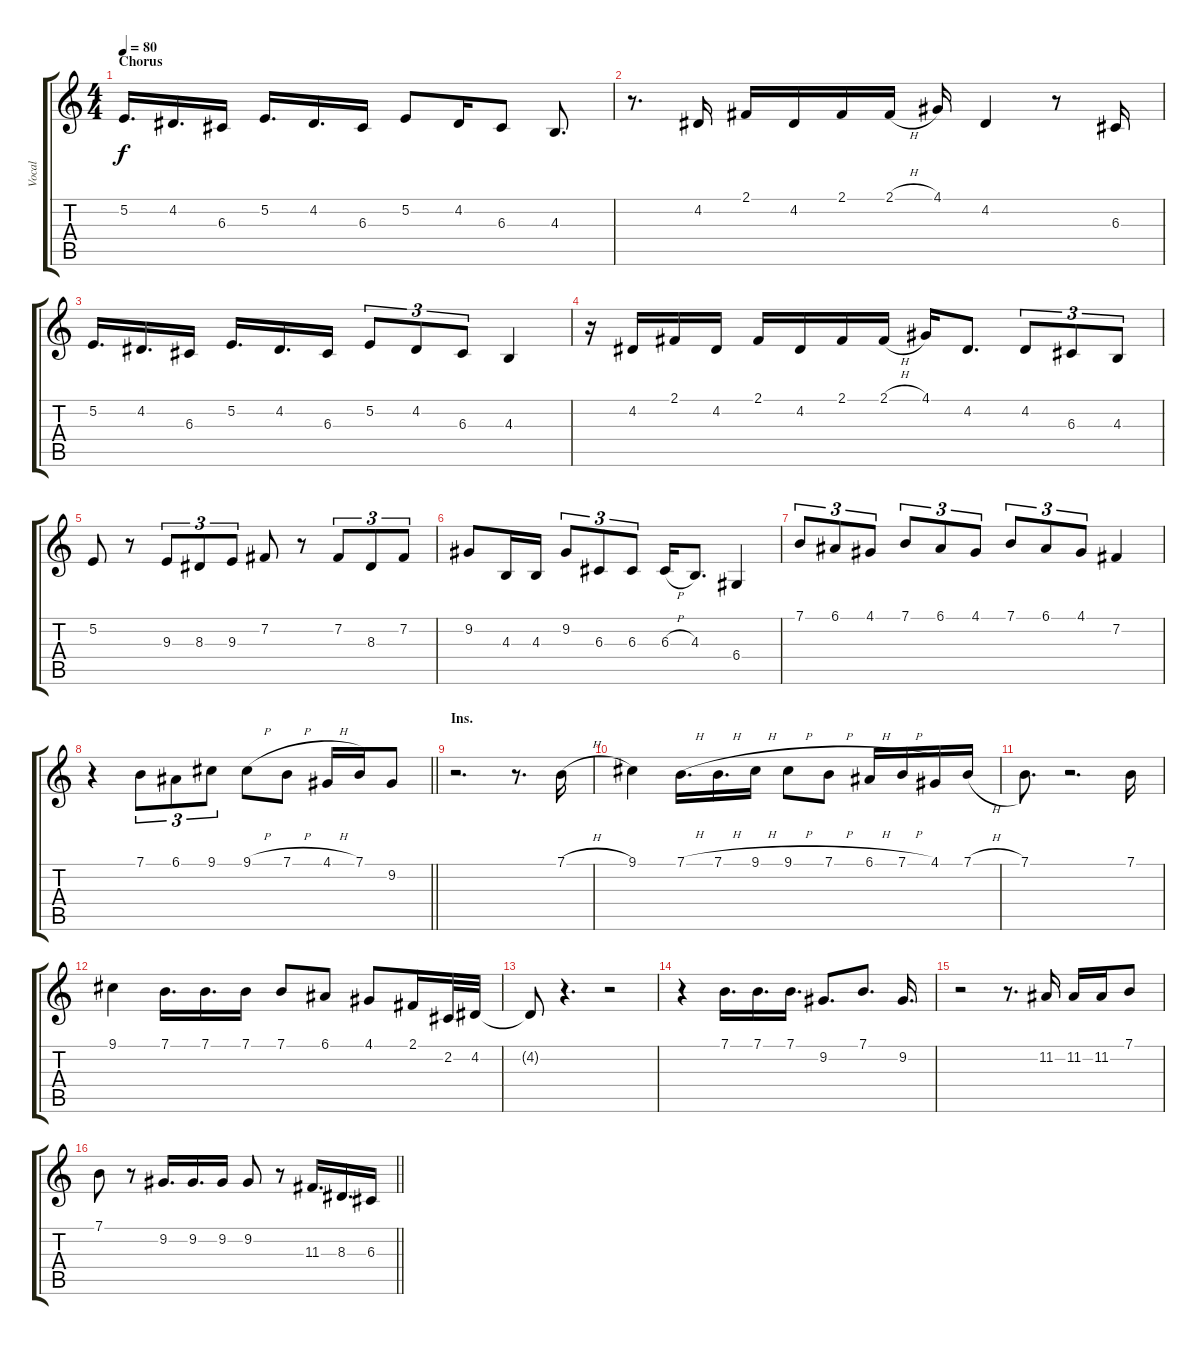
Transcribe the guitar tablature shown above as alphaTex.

\track ("Vocal" "Vocal") {instrument acousticgrandpiano}
\staff {score tabs}
\tuning (E4 B3 G3 D3 A2 E2) {hide}
\ts (4 4)
\section ("" "Chorus")
\tempo 80
\clef g2
\ks c
5.2.16{d dy f} 4.2.16{d} 6.3.16 5.2.16{d} 4.2.16{d} 6.3.16 5.2.8 4.2.16 6.3.8 4.3.8{d} |
r.8{d} 4.2.16 2.1.16 4.2.16 2.1.16 2.1{h}.16 4.1.16 4.2.4 r.8 6.3.16 |
5.2.16{d} 4.2.16{d} 6.3.16 5.2.16{d} 4.2.16{d} 6.3.16 5.2.8{tu (3 2)} 4.2.8{tu (3 2)} 6.3.8{tu (3 2)} 4.3.4 |
r.16 4.2.16 2.1.16 4.2.16 2.1.16 4.2.16 2.1.16 2.1{h}.16 4.1.16 4.2.8{d} 4.2.8{tu (3 2)} 6.3.8{tu (3 2)} 4.3.8{tu (3 2)} |
5.2.8 r.8 9.3.8{tu (3 2)} 8.3.8{tu (3 2)} 9.3.8{tu (3 2)} 7.2.8 r.8 7.2.8{tu (3 2)} 8.3.8{tu (3 2)} 7.2.8{tu (3 2)} |
9.2.8 4.3.16 4.3.16 9.2.8{tu (3 2)} 6.3.8{tu (3 2)} 6.3.8{tu (3 2)} 6.3{h}.16 4.3.8{d} 6.4.4 |
7.1.8{tu (3 2)} 6.1.8{tu (3 2)} 4.1.8{tu (3 2)} 7.1.8{tu (3 2)} 6.1.8{tu (3 2)} 4.1.8{tu (3 2)} 7.1.8{tu (3 2)} 6.1.8{tu (3 2)} 4.1.8{tu (3 2)} 7.2.4 |
\barLineRight lightlight
r.4 7.1.8{tu (3 2)} 6.1.8{tu (3 2)} 9.1.8{tu (3 2)} 9.1{h}.8 7.1{h}.8 4.1{h}.16 7.1.16 9.2.8 |
\section ("" "Ins.")
r.2{d} r.8{d} 7.1{h}.16 |
9.1.4 7.1{h}.16{d} 7.1{h}.16{d} 9.1{h}.16 9.1{h}.8 7.1{h}.8 6.1{h}.16 7.1{h}.16 4.1.16 7.1{h}.16 |
7.1.8{d} r.2{d} 7.1.16 |
9.1.4 7.1.16{d} 7.1.16{d} 7.1.16 7.1.8 6.1.8 4.1.8 2.1.16 2.2.32 4.2.32 |
4.2{t}.8 r.4{d} r.2 |
r.4 7.1.16{d} 7.1.16{d} 7.1.16{d} 9.2.8{d} 7.1.8{d} 9.2.16{d} |
r.2 r.8{d} 11.2.16 11.2.16 11.2.16 7.1.8 |
\barLineRight lightlight
7.1.8 r.8 9.2.16{d} 9.2.16{d} 9.2.16 9.2.8 r.8 11.3.16{d} 8.3.16{d} 6.3.16
